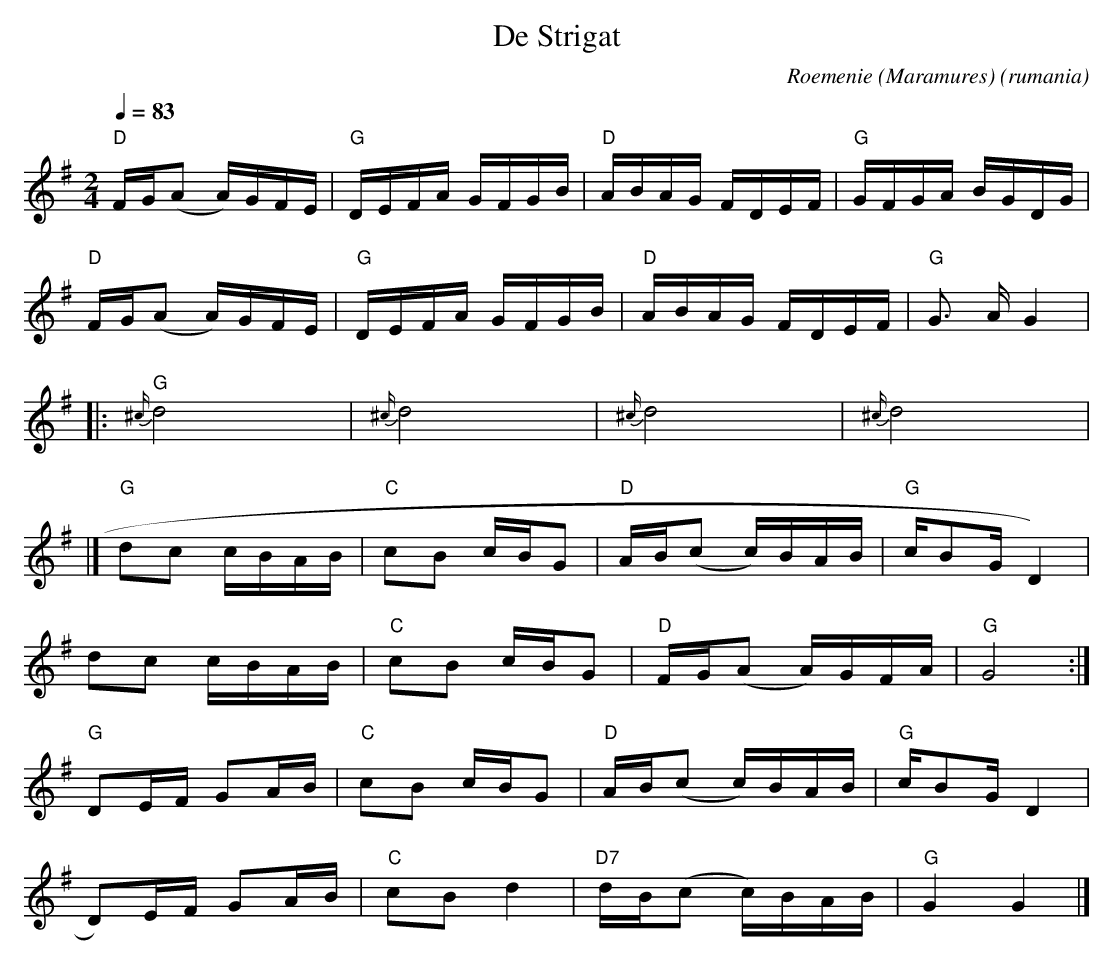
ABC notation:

X:1
T:De Strigat
O:rumania
C:Roemenie (Maramures)
M:2/4
L:1/8
Q:1/4=83
K:G
V:1
"D" F/G/(A A/)G/F/E/ |"G" D/E/F/A/ G/F/G/B/ |"D" A/B/A/G/ F/D/E/F/ |"G" G/F/G/A/ B/G/D/G/ |
"D" F/G/(A A/)G/F/E/ |"G" D/E/F/A/ G/F/G/B/ |"D" A/B/A/G/ F/D/E/F/ |"G" G3/2 A/G2  |:
{^c/}"G" d4 |{^c/}d4 |{^c/}d4 |{^c/}d4 |
|]"G" dc c/B/A/B/ |"C" cB c/B/G |"D" A/B/(c c/)B/A/B/ |"G" c/BG/ D2) |
dc c/B/A/B/ |"C" cB c/B/G |"D" F/G/(A A/)G/F/A/ |"G" G4 :|
"G" DE/F/ GA/B/ |"C" cB c/B/G |"D" A/B/(c c/)B/A/B/ |"G" c/BG/ D2 |
D)E/F/ GA/B/ |"C" cB d2 |"D7" d/B/(c c/)B/A/B/ |"G" G2 G2 |]
